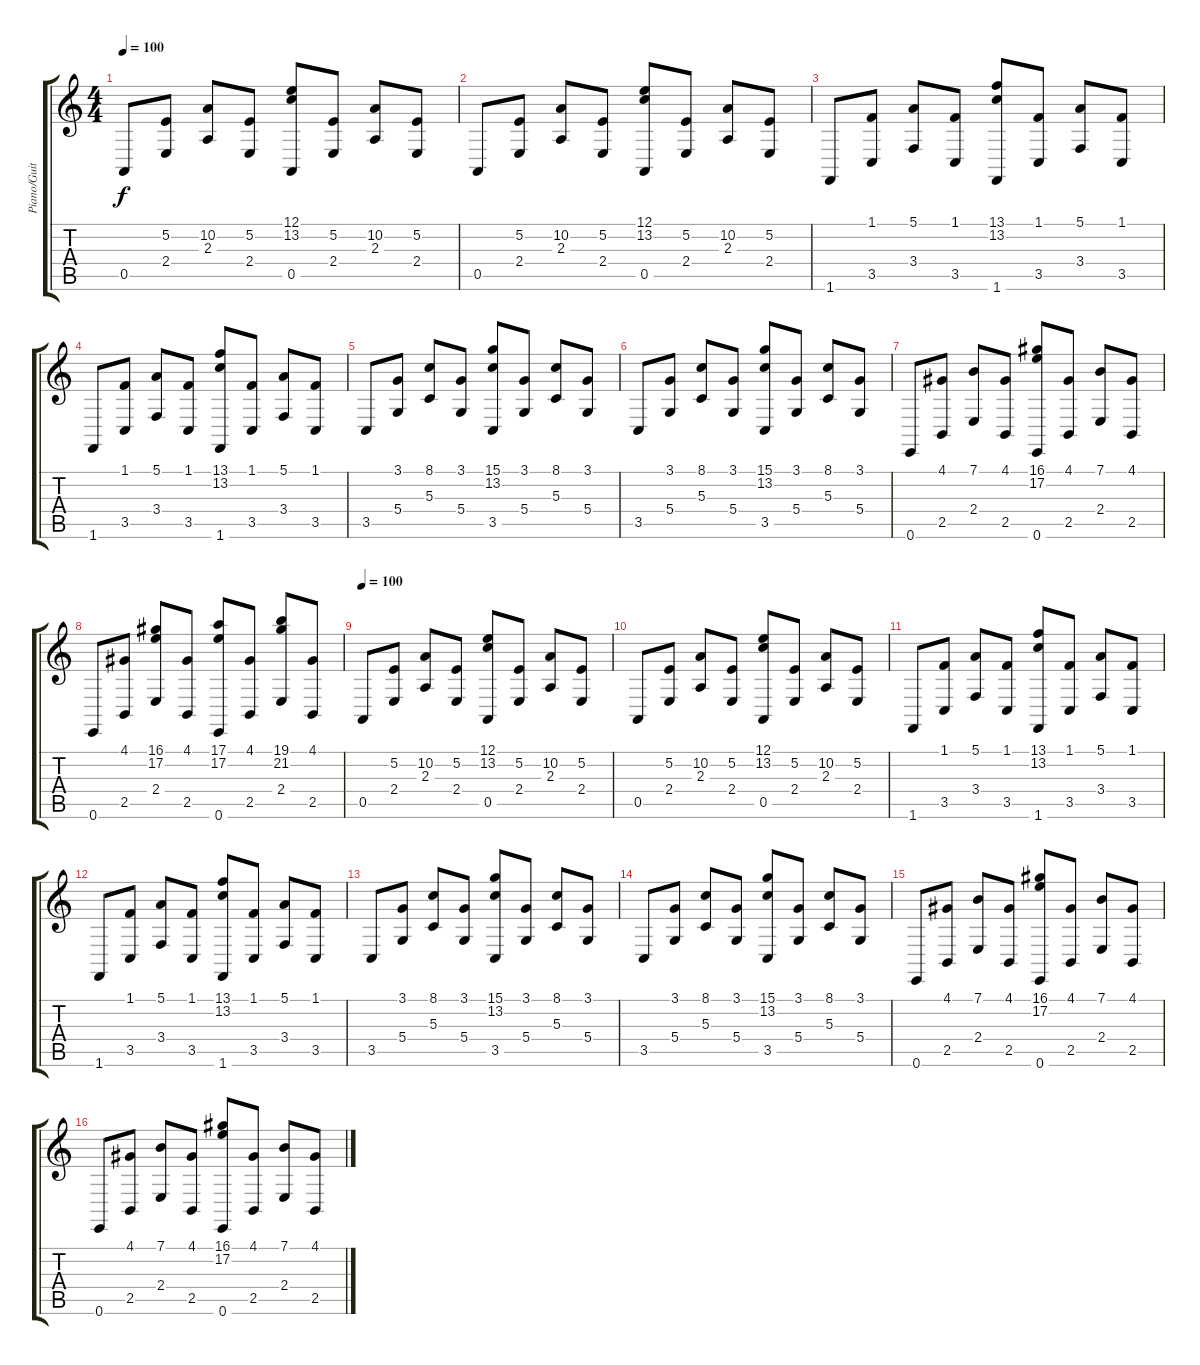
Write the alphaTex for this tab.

\track ("Piano/Guitar 2" "Piano/Guit") {instrument acousticgrandpiano}
\staff {score tabs}
\tuning (E4 B3 G3 D3 A2 E2) {hide}
\ts (4 4)
\tempo 100
\clef g2
\ks c
0.5.8{dy f volume 11 balance 8 instrument acousticgrandpiano} (5.2 2.4).8 (10.2 2.3).8 (5.2 2.4).8 (12.1 13.2 0.5).8 (5.2 2.4).8 (10.2 2.3).8 (5.2 2.4).8 |
0.5.8 (5.2 2.4).8 (10.2 2.3).8 (5.2 2.4).8 (12.1 13.2 0.5).8 (5.2 2.4).8 (10.2 2.3).8 (5.2 2.4).8 |
1.6.8 (1.1 3.5).8 (5.1 3.4).8 (1.1 3.5).8 (13.1 13.2 1.6).8 (1.1 3.5).8 (5.1 3.4).8 (1.1 3.5).8 |
1.6.8 (1.1 3.5).8 (5.1 3.4).8 (1.1 3.5).8 (13.1 13.2 1.6).8 (1.1 3.5).8 (5.1 3.4).8 (1.1 3.5).8 |
3.5.8 (3.1 5.4).8 (8.1 5.3).8 (3.1 5.4).8 (15.1 13.2 3.5).8 (3.1 5.4).8 (8.1 5.3).8 (3.1 5.4).8 |
3.5.8 (3.1 5.4).8 (8.1 5.3).8 (3.1 5.4).8 (15.1 13.2 3.5).8 (3.1 5.4).8 (8.1 5.3).8 (3.1 5.4).8 |
0.6.8 (4.1 2.5).8 (7.1 2.4).8 (4.1 2.5).8 (16.1 17.2 0.6).8 (4.1 2.5).8 (7.1 2.4).8 (4.1 2.5).8 |
0.6.8 (4.1 2.5).8 (16.1 17.2 2.4).8 (4.1 2.5).8 (17.1 17.2 0.6).8 (4.1 2.5).8 (19.1 21.2 2.4).8 (4.1 2.5).8 |
\tempo 100
0.5.8{volume 11 balance 8 instrument acousticgrandpiano} (5.2 2.4).8 (10.2 2.3).8 (5.2 2.4).8 (12.1 13.2 0.5).8 (5.2 2.4).8 (10.2 2.3).8 (5.2 2.4).8 |
0.5.8 (5.2 2.4).8 (10.2 2.3).8 (5.2 2.4).8 (12.1 13.2 0.5).8 (5.2 2.4).8 (10.2 2.3).8 (5.2 2.4).8 |
1.6.8 (1.1 3.5).8 (5.1 3.4).8 (1.1 3.5).8 (13.1 13.2 1.6).8 (1.1 3.5).8 (5.1 3.4).8 (1.1 3.5).8 |
1.6.8 (1.1 3.5).8 (5.1 3.4).8 (1.1 3.5).8 (13.1 13.2 1.6).8 (1.1 3.5).8 (5.1 3.4).8 (1.1 3.5).8 |
3.5.8 (3.1 5.4).8 (8.1 5.3).8 (3.1 5.4).8 (15.1 13.2 3.5).8 (3.1 5.4).8 (8.1 5.3).8 (3.1 5.4).8 |
3.5.8 (3.1 5.4).8 (8.1 5.3).8 (3.1 5.4).8 (15.1 13.2 3.5).8 (3.1 5.4).8 (8.1 5.3).8 (3.1 5.4).8 |
0.6.8 (4.1 2.5).8 (7.1 2.4).8 (4.1 2.5).8 (16.1 17.2 0.6).8 (4.1 2.5).8 (7.1 2.4).8 (4.1 2.5).8 |
0.6.8 (4.1 2.5).8 (7.1 2.4).8 (4.1 2.5).8 (16.1 17.2 0.6).8 (4.1 2.5).8 (7.1 2.4).8 (4.1 2.5).8
